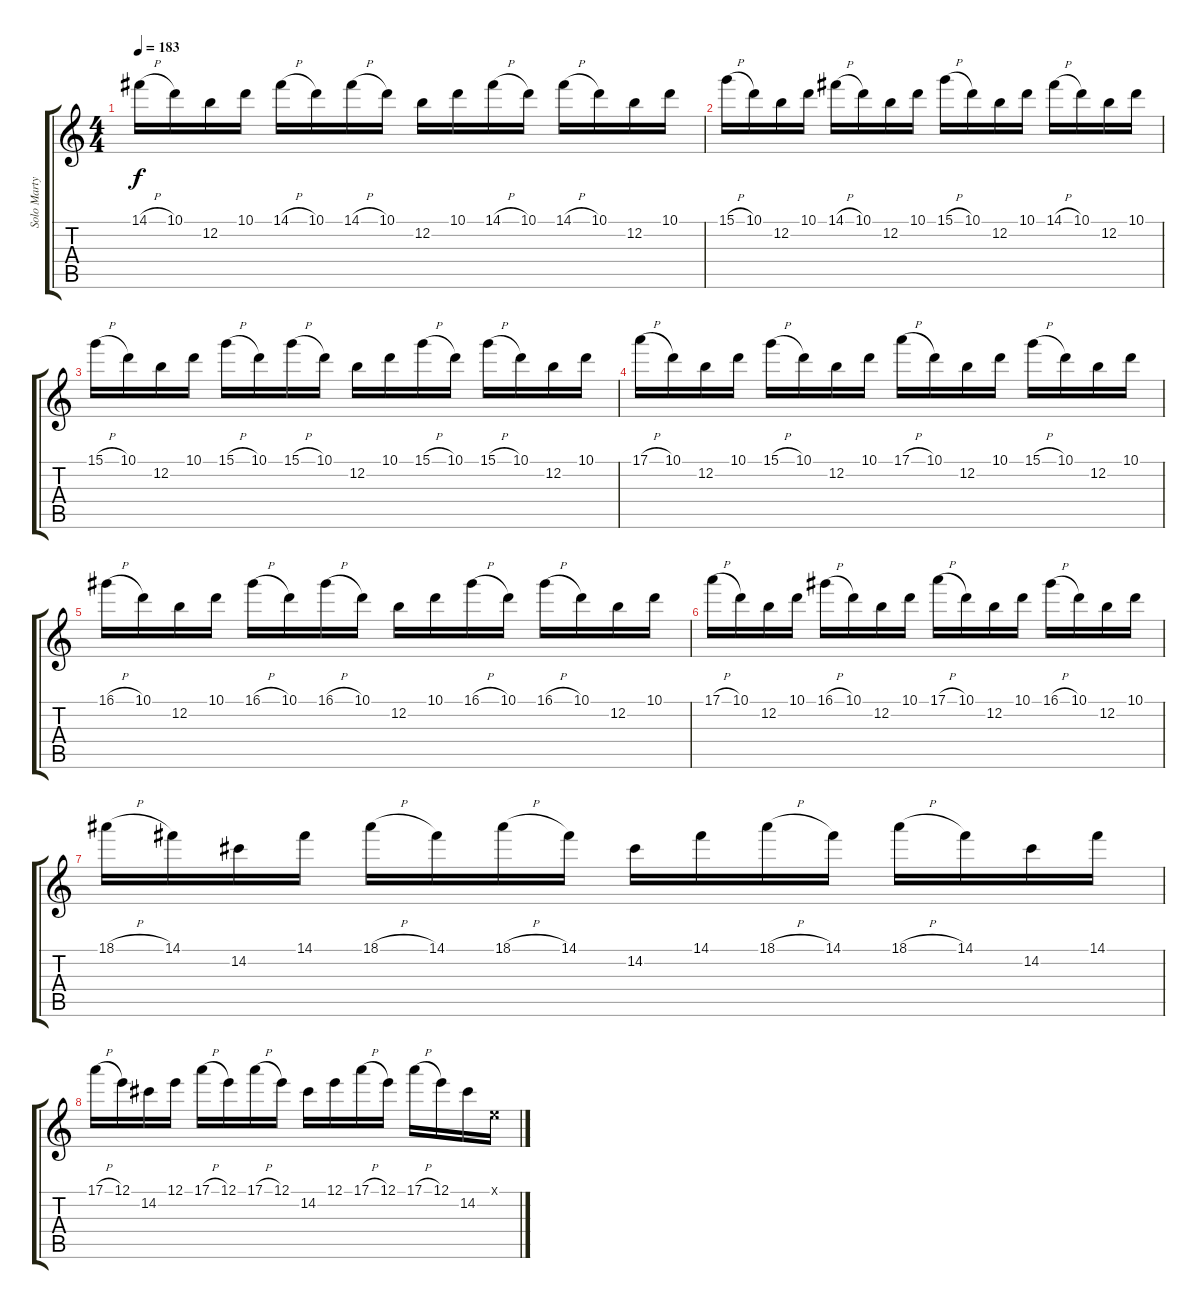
\track ("Solo Marty" "Solo Marty") {instrument distortionguitar}
\staff {score tabs}
\tuning (E4 B3 G3 D3 A2 E2) {hide}
\ts (4 4)
\tempo 183
\clef g2
\ks c
14.1{h}.16{dy f} 10.1.16 12.2.16 10.1.16 14.1{h}.16 10.1.16 14.1{h}.16 10.1.16 12.2.16 10.1.16 14.1{h}.16 10.1.16 14.1{h}.16 10.1.16 12.2.16 10.1.16 |
15.1{h}.16 10.1.16 12.2.16 10.1.16 14.1{h}.16 10.1.16 12.2.16 10.1.16 15.1{h}.16 10.1.16 12.2.16 10.1.16 14.1{h}.16 10.1.16 12.2.16 10.1.16 |
15.1{h}.16 10.1.16 12.2.16 10.1.16 15.1{h}.16 10.1.16 15.1{h}.16 10.1.16 12.2.16 10.1.16 15.1{h}.16 10.1.16 15.1{h}.16 10.1.16 12.2.16 10.1.16 |
17.1{h}.16 10.1.16 12.2.16 10.1.16 15.1{h}.16 10.1.16 12.2.16 10.1.16 17.1{h}.16 10.1.16 12.2.16 10.1.16 15.1{h}.16 10.1.16 12.2.16 10.1.16 |
16.1{h}.16 10.1.16 12.2.16 10.1.16 16.1{h}.16 10.1.16 16.1{h}.16 10.1.16 12.2.16 10.1.16 16.1{h}.16 10.1.16 16.1{h}.16 10.1.16 12.2.16 10.1.16 |
17.1{h}.16 10.1.16 12.2.16 10.1.16 16.1{h}.16 10.1.16 12.2.16 10.1.16 17.1{h}.16 10.1.16 12.2.16 10.1.16 16.1{h}.16 10.1.16 12.2.16 10.1.16 |
18.1{h}.16 14.1.16 14.2.16 14.1.16 18.1{h}.16 14.1.16 18.1{h}.16 14.1.16 14.2.16 14.1.16 18.1{h}.16 14.1.16 18.1{h}.16 14.1.16 14.2.16 14.1.16 |
17.1{h}.16 12.1.16 14.2.16 12.1.16 17.1{h}.16 12.1.16 17.1{h}.16 12.1.16 14.2.16 12.1.16 17.1{h}.16 12.1.16 17.1{h}.16 12.1.16 14.2.16 0.1{x}.16
